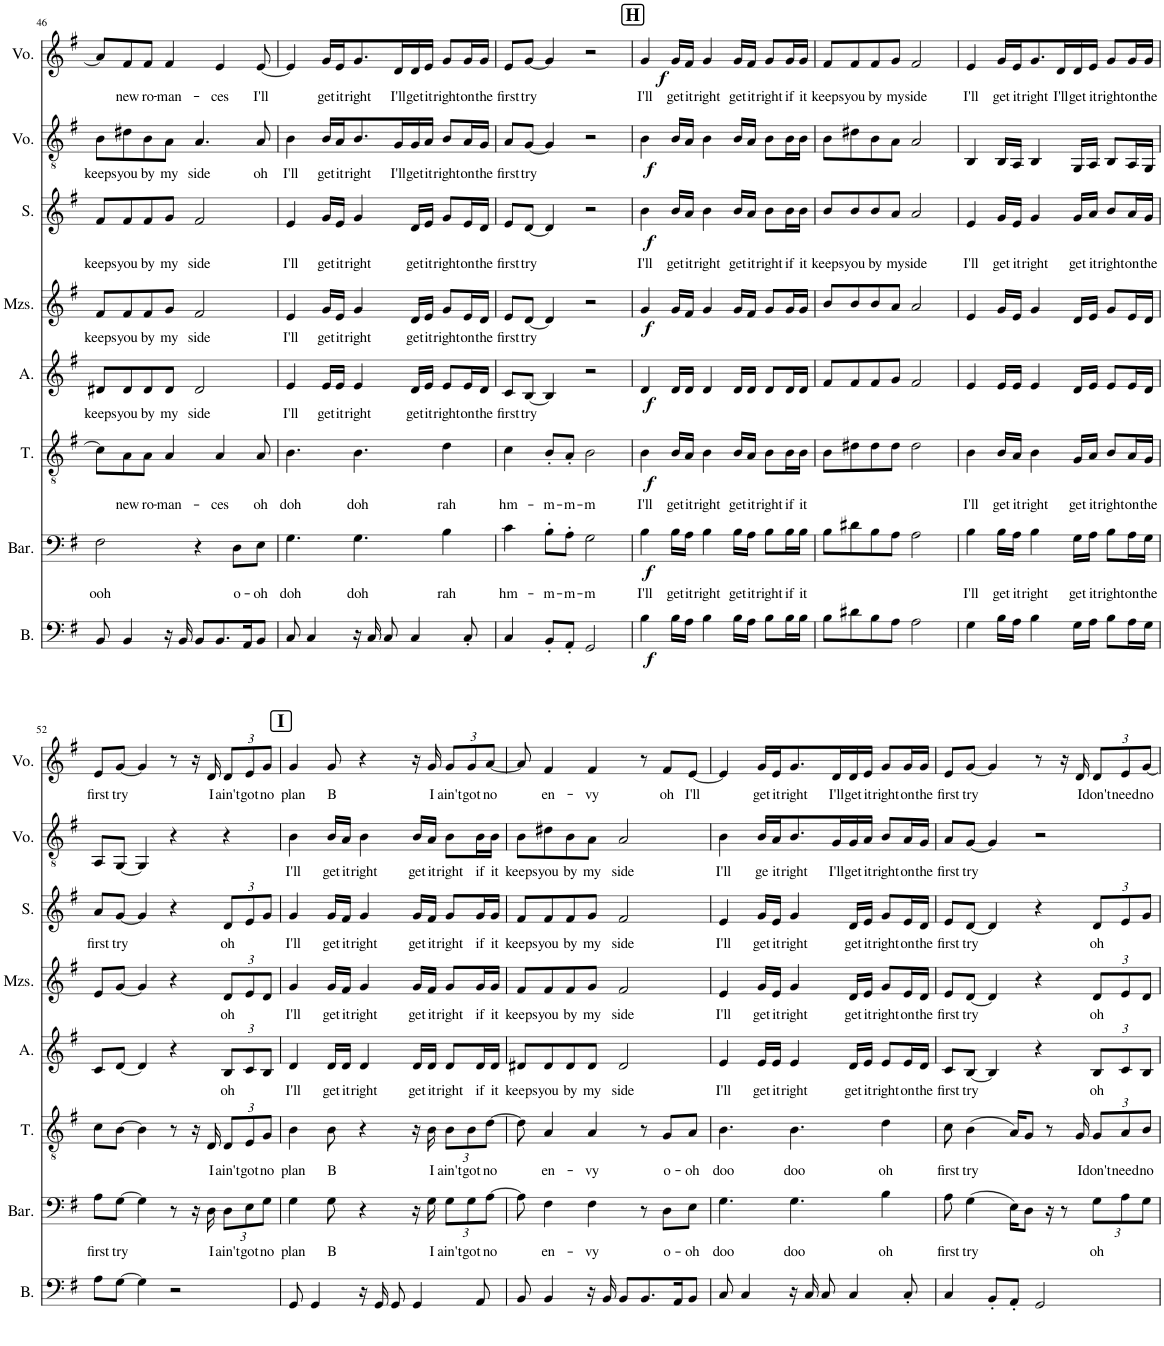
**kern	**dynam	**kern	**text	**dynam	**kern	**text	**dynam	**kern	**text	**dynam	**kern	**text	**dynam	**kern	**text	**dynam	**kern	**text	**dynam	**kern	**text	**dynam
*part8	*part8	*part7	*part7	*part7	*part6	*part6	*part6	*part5	*part5	*part5	*part4	*part4	*part4	*part3	*part3	*part3	*part2	*part2	*part2	*part1	*part1	*part1
*staff8	*staff8	*staff7	*staff7	*staff7	*staff6	*staff6	*staff6	*staff5	*staff5	*staff5	*staff4	*staff4	*staff4	*staff3	*staff3	*staff3	*staff2	*staff2	*staff2	*staff1	*staff1	*staff1
*I"Bass	*	*I"Baritone	*	*	*I"Tenor	*	*	*I"Alto	*	*	*I"Mezzo-soprano	*	*	*I"Soprano	*	*	*I"Voice	*	*	*I"Voice	*	*
*I'B.	*	*I'Bar.	*	*	*I'T.	*	*	*I'A.	*	*	*I'Mzs.	*	*	*I'S.	*	*	*I'Vo.	*	*	*I'Vo.	*	*
!!LO:PB:g=z
*clefF4	*	*clefF4	*	*	*clefGv2	*	*	*clefG2	*	*	*clefG2	*	*	*clefG2	*	*	*clefGv2	*	*	*clefG2	*	*
*k[f#]	*	*k[f#]	*	*	*k[f#]	*	*	*k[f#]	*	*	*k[f#]	*	*	*k[f#]	*	*	*k[f#]	*	*	*k[f#]	*	*
*M4/4	*	*M4/4	*	*	*M4/4	*	*	*M4/4	*	*	*M4/4	*	*	*M4/4	*	*	*M4/4	*	*	*M4/4	*	*
=46	=46	=46	=46	=46	=46	=46	=46	=46	=46	=46	=46	=46	=46	=46	=46	=46	=46	=46	=46	=46	=46	=46
!	!	!	!LO:LY:b	!	!	!	!	!	!LO:LY:b	!	!	!LO:LY:b	!	!	!LO:LY:b	!	!	!LO:LY:b	!	!	!	!
8BB/	.	2F#\	ooh	.	8c\L]	.	.	8d#X/L	keeps	.	8f#/L	keeps	.	8f#/L	keeps	.	8B\L	keeps	.	8a/L]	.	.
!	!	!	!	!	!	!LO:LY:b	!	!	!LO:LY:b	!	!	!LO:LY:b	!	!	!LO:LY:b	!	!	!LO:LY:b	!	!	!LO:LY:b	!
4BB/	.	.	.	.	8A\	new	.	8d#/	you	.	8f#/	you	.	8f#/	you	.	8d#X\	you	.	8f#/	new	.
!	!	!	!	!	!	!LO:LY:b	!	!	!LO:LY:b	!	!	!LO:LY:b	!	!	!LO:LY:b	!	!	!LO:LY:b	!	!	!LO:LY:b	!
.	.	.	.	.	8A\J	ro-	.	8d#/	by	.	8f#/	by	.	8f#/	by	.	8B\	by	.	8f#/J	ro-	.
!	!	!	!	!	!	!LO:LY:b	!	!	!LO:LY:b	!	!	!LO:LY:b	!	!	!LO:LY:b	!	!	!LO:LY:b	!	!	!LO:LY:b	!
16r	.	.	.	.	4A/	-man-	.	8d#/J	my	.	8g/J	my	.	8g/J	my	.	8A\J	my	.	4f#/	-man-	.
16BB/	.	.	.	.	.	.	.	.	.	.	.	.	.	.	.	.	.	.	.	.	.	.
!	!	!	!	!	!	!	!	!	!LO:LY:b	!	!	!LO:LY:b	!	!	!LO:LY:b	!	!	!LO:LY:b	!	!	!	!
8BB/L	.	4r	.	.	.	.	.	2d#/	side	.	2f#/	side	.	2f#/	side	.	4.A/	side	.	.	.	.
!	!	!	!	!	!	!LO:LY:b	!	!	!	!	!	!	!	!	!	!	!	!	!	!	!LO:LY:b	!
8.BB/	.	.	.	.	4A/	-ces	.	.	.	.	.	.	.	.	.	.	.	.	.	4e/	-ces	.
!	!	!	!LO:LY:b	!	!	!	!	!	!	!	!	!	!	!	!	!	!	!	!	!	!	!
.	.	8D\L	o-	.	.	.	.	.	.	.	.	.	.	.	.	.	.	.	.	.	.	.
16AA/K	.	.	.	.	.	.	.	.	.	.	.	.	.	.	.	.	.	.	.	.	.	.
!	!	!	!LO:LY:b	!	!	!LO:LY:b	!	!	!	!	!	!	!	!	!	!	!	!LO:LY:b	!	!	!LO:LY:b	!
8BB/J	.	8E\J	-oh	.	8A/	oh	.	.	.	.	.	.	.	.	.	.	8A/	oh	.	[8e/	I'll	.
=47	=47	=47	=47	=47	=47	=47	=47	=47	=47	=47	=47	=47	=47	=47	=47	=47	=47	=47	=47	=47	=47	=47
!	!	!	!LO:LY:b	!	!	!LO:LY:b	!	!	!LO:LY:b	!	!	!LO:LY:b	!	!	!LO:LY:b	!	!	!LO:LY:b	!	!	!	!
8C/	.	4.G\	doh	.	4.B\	doh	.	4e/	I'll	.	4e/	I'll	.	4e/	I'll	.	4B\	I'll	.	4e/]	.	.
4C/	.	.	.	.	.	.	.	.	.	.	.	.	.	.	.	.	.	.	.	.	.	.
!	!	!	!	!	!	!	!	!	!LO:LY:b	!	!	!LO:LY:b	!	!	!LO:LY:b	!	!	!LO:LY:b	!	!	!LO:LY:b	!
.	.	.	.	.	.	.	.	16e/LL	get	.	16g/LL	get	.	16g/LL	get	.	16B/LL	get	.	16g/LL	get	.
!	!	!	!	!	!	!	!	!	!LO:LY:b	!	!	!LO:LY:b	!	!	!LO:LY:b	!	!	!LO:LY:b	!	!	!LO:LY:b	!
.	.	.	.	.	.	.	.	16e/JJ	it	.	16e/JJ	it	.	16e/JJ	it	.	16A/J	it	.	16e/J	it	.
!	!	!	!LO:LY:b	!	!	!LO:LY:b	!	!	!LO:LY:b	!	!	!LO:LY:b	!	!	!LO:LY:b	!	!	!LO:LY:b	!	!	!LO:LY:b	!
16r	.	4.G\	doh	.	4.B\	doh	.	4e/	right	.	4g/	right	.	4g/	right	.	8.B/	right	.	8.g/	right	.
16C/	.	.	.	.	.	.	.	.	.	.	.	.	.	.	.	.	.	.	.	.	.	.
8C/	.	.	.	.	.	.	.	.	.	.	.	.	.	.	.	.	.	.	.	.	.	.
!	!	!	!	!	!	!	!	!	!	!	!	!	!	!	!	!	!	!LO:LY:b	!	!	!LO:LY:b	!
.	.	.	.	.	.	.	.	.	.	.	.	.	.	.	.	.	16G/L	I'll	.	16d/L	I'll	.
!	!	!	!	!	!	!	!	!	!LO:LY:b	!	!	!LO:LY:b	!	!	!LO:LY:b	!	!	!LO:LY:b	!	!	!LO:LY:b	!
4C/	.	.	.	.	.	.	.	16d/LL	get	.	16d/LL	get	.	16d/LL	get	.	16G/	get	.	16d/	get	.
!	!	!	!	!	!	!	!	!	!LO:LY:b	!	!	!LO:LY:b	!	!	!LO:LY:b	!	!	!LO:LY:b	!	!	!LO:LY:b	!
.	.	.	.	.	.	.	.	16e/JJ	it	.	16e/JJ	it	.	16e/JJ	it	.	16A/JJ	it	.	16e/JJ	it	.
!	!	!	!LO:LY:b	!	!	!LO:LY:b	!	!	!LO:LY:b	!	!	!LO:LY:b	!	!	!LO:LY:b	!	!	!LO:LY:b	!	!	!LO:LY:b	!
.	.	4B\	rah	.	4d\	rah	.	8e/L	right	.	8g/L	right	.	8g/L	right	.	8B/L	right	.	8g/L	right	.
!	!	!	!	!	!	!	!	!	!LO:LY:b	!	!	!LO:LY:b	!	!	!LO:LY:b	!	!	!LO:LY:b	!	!	!LO:LY:b	!
8C'/	.	.	.	.	.	.	.	16e/L	on	.	16e/L	on	.	16e/L	on	.	16A/L	on	.	16g/L	on	.
!	!	!	!	!	!	!	!	!	!LO:LY:b	!	!	!LO:LY:b	!	!	!LO:LY:b	!	!	!LO:LY:b	!	!	!LO:LY:b	!
.	.	.	.	.	.	.	.	16d/JJ	the	.	16d/JJ	the	.	16d/JJ	the	.	16G/JJ	the	.	16g/JJ	the	.
=48	=48	=48	=48	=48	=48	=48	=48	=48	=48	=48	=48	=48	=48	=48	=48	=48	=48	=48	=48	=48	=48	=48
!	!	!	!LO:LY:b	!	!	!LO:LY:b	!	!	!LO:LY:b	!	!	!LO:LY:b	!	!	!LO:LY:b	!	!	!LO:LY:b	!	!	!LO:LY:b	!
4C/	.	4c\	hm-	.	4c\	hm-	.	8c/L	first	.	8e/L	first	.	8e/L	first	.	8A/L	first	.	8e/L	first	.
!	!	!	!	!	!	!	!	!	!LO:LY:b	!	!	!LO:LY:b	!	!	!LO:LY:b	!	!	!LO:LY:b	!	!	!LO:LY:b	!
.	.	.	.	.	.	.	.	[8B/J	try	.	[8d/J	try	.	[8d/J	try	.	[8G/J	try	.	[8g/J	try	.
!	!	!	!LO:LY:b	!	!	!LO:LY:b	!	!	!	!	!	!	!	!	!	!	!	!	!	!	!	!
8BB'/L	.	8B'\L	-m-	.	8B'/L	-m-	.	4B/]	.	.	4d/]	.	.	4d/]	.	.	4G/]	.	.	4g/]	.	.
!	!	!	!LO:LY:b	!	!	!LO:LY:b	!	!	!	!	!	!	!	!	!	!	!	!	!	!	!	!
8AA'/J	.	8A'\J	-m-	.	8A'/J	-m-	.	.	.	.	.	.	.	.	.	.	.	.	.	.	.	.
!	!	!	!LO:LY:b	!	!	!LO:LY:b	!	!	!	!	!	!	!	!	!	!	!	!	!	!	!	!
2GG/	.	2G\	-m	.	2B\	-m	.	2r	.	.	2r	.	.	2r	.	.	2r	.	.	2r	.	.
!!LO:REH:place=s1:a:B:cj:fs=14:t=H
=49	=49	=49	=49	=49	=49	=49	=49	=49	=49	=49	=49	=49	=49	=49	=49	=49	=49	=49	=49	=49	=49	=49
!	!LO:DY:b	!	!LO:LY:b	!LO:DY:b	!	!LO:LY:b	!LO:DY:b	!	!	!LO:DY:b	!	!	!LO:DY:b	!	!LO:LY:b	!LO:DY:b	!	!	!LO:DY:b	!	!LO:LY:b	!LO:DY:b
4B\	f	4B\	I'll	f	4B\	I'll	f	4d/	.	f	4g/	.	f	4b\	I'll	f	4B\	.	f	4g/	I'll	f
!	!	!	!LO:LY:b	!	!	!LO:LY:b	!	!	!	!	!	!	!	!	!LO:LY:b	!	!	!	!	!	!LO:LY:b	!
16B\LL	.	16B\LL	get	.	16B/LL	get	.	16d/LL	.	.	16g/LL	.	.	16b/LL	get	.	16B/LL	.	.	16g/LL	get	.
!	!	!	!LO:LY:b	!	!	!LO:LY:b	!	!	!	!	!	!	!	!	!LO:LY:b	!	!	!	!	!	!LO:LY:b	!
16A\JJ	.	16A\JJ	it	.	16A/JJ	it	.	16d/JJ	.	.	16f#/JJ	.	.	16a/JJ	it	.	16A/JJ	.	.	16f#/JJ	it	.
!	!	!	!LO:LY:b	!	!	!LO:LY:b	!	!	!	!	!	!	!	!	!LO:LY:b	!	!	!	!	!	!LO:LY:b	!
4B\	.	4B\	right	.	4B\	right	.	4d/	.	.	4g/	.	.	4b\	right	.	4B\	.	.	4g/	right	.
!	!	!	!LO:LY:b	!	!	!LO:LY:b	!	!	!	!	!	!	!	!	!LO:LY:b	!	!	!	!	!	!LO:LY:b	!
16B\LL	.	16B\LL	get	.	16B/LL	get	.	16d/LL	.	.	16g/LL	.	.	16b/LL	get	.	16B/LL	.	.	16g/LL	get	.
!	!	!	!LO:LY:b	!	!	!LO:LY:b	!	!	!	!	!	!	!	!	!LO:LY:b	!	!	!	!	!	!LO:LY:b	!
16A\JJ	.	16A\JJ	it	.	16A/JJ	it	.	16d/JJ	.	.	16f#/JJ	.	.	16a/JJ	it	.	16A/JJ	.	.	16f#/JJ	it	.
!	!	!	!LO:LY:b	!	!	!LO:LY:b	!	!	!	!	!	!	!	!	!LO:LY:b	!	!	!	!	!	!LO:LY:b	!
8B\L	.	8B\L	right	.	8B\L	right	.	8d/L	.	.	8g/L	.	.	8b\L	right	.	8B\L	.	.	8g/L	right	.
!	!	!	!LO:LY:b	!	!	!LO:LY:b	!	!	!	!	!	!	!	!	!LO:LY:b	!	!	!	!	!	!LO:LY:b	!
16B\L	.	16B\L	if	.	16B\L	if	.	16d/L	.	.	16g/L	.	.	16b\L	if	.	16B\L	.	.	16g/L	if	.
!	!	!	!LO:LY:b	!	!	!LO:LY:b	!	!	!	!	!	!	!	!	!LO:LY:b	!	!	!	!	!	!LO:LY:b	!
16B\JJ	.	16B\JJ	it	.	16B\JJ	it	.	16d/JJ	.	.	16g/JJ	.	.	16b\JJ	it	.	16B\JJ	.	.	16g/JJ	it	.
=50	=50	=50	=50	=50	=50	=50	=50	=50	=50	=50	=50	=50	=50	=50	=50	=50	=50	=50	=50	=50	=50	=50
!	!	!	!	!	!	!	!	!	!	!	!	!	!	!	!LO:LY:b	!	!	!	!	!	!LO:LY:b	!
8B\L	.	8B\L	.	.	8B\L	.	.	8f#/L	.	.	8b/L	.	.	8b/L	keeps	.	8B\L	.	.	8f#/L	keeps	.
!	!	!	!	!	!	!	!	!	!	!	!	!	!	!	!LO:LY:b	!	!	!	!	!	!LO:LY:b	!
8d#X\	.	8d#X\	.	.	8d#X\	.	.	8f#/	.	.	8b/	.	.	8b/	you	.	8d#X\	.	.	8f#/	you	.
!	!	!	!	!	!	!	!	!	!	!	!	!	!	!	!LO:LY:b	!	!	!	!	!	!LO:LY:b	!
8B\	.	8B\	.	.	8d#\	.	.	8f#/	.	.	8b/	.	.	8b/	by	.	8B\	.	.	8f#/	by	.
!	!	!	!	!	!	!	!	!	!	!	!	!	!	!	!LO:LY:b	!	!	!	!	!	!LO:LY:b	!
8A\J	.	8A\J	.	.	8d#\J	.	.	8g/J	.	.	8a/J	.	.	8a/J	my	.	8A\J	.	.	8g/J	my	.
!	!	!	!	!	!	!	!	!	!	!	!	!	!	!	!LO:LY:b	!	!	!	!	!	!LO:LY:b	!
2A\	.	2A\	.	.	2d#\	.	.	2f#/	.	.	2a/	.	.	2a/	side	.	2A/	.	.	2f#/	side	.
=51	=51	=51	=51	=51	=51	=51	=51	=51	=51	=51	=51	=51	=51	=51	=51	=51	=51	=51	=51	=51	=51	=51
!	!	!	!LO:LY:b	!	!	!LO:LY:b	!	!	!	!	!	!	!	!	!LO:LY:b	!	!	!	!	!	!LO:LY:b	!
4G\	.	4B\	I'll	.	4B\	I'll	.	4e/	.	.	4e/	.	.	4e/	I'll	.	4BB/	.	.	4e/	I'll	.
!	!	!	!LO:LY:b	!	!	!LO:LY:b	!	!	!	!	!	!	!	!	!LO:LY:b	!	!	!	!	!	!LO:LY:b	!
16B\LL	.	16B\LL	get	.	16B/LL	get	.	16e/LL	.	.	16g/LL	.	.	16g/LL	get	.	16BB/LL	.	.	16g/LL	get	.
!	!	!	!LO:LY:b	!	!	!LO:LY:b	!	!	!	!	!	!	!	!	!LO:LY:b	!	!	!	!	!	!LO:LY:b	!
16A\JJ	.	16A\JJ	it	.	16A/JJ	it	.	16e/JJ	.	.	16e/JJ	.	.	16e/JJ	it	.	16AA/JJ	.	.	16e/J	it	.
!	!	!	!LO:LY:b	!	!	!LO:LY:b	!	!	!	!	!	!	!	!	!LO:LY:b	!	!	!	!	!	!LO:LY:b	!
4B\	.	4B\	right	.	4B\	right	.	4e/	.	.	4g/	.	.	4g/	right	.	4BB/	.	.	8.g/	right	.
!	!	!	!	!	!	!	!	!	!	!	!	!	!	!	!	!	!	!	!	!	!LO:LY:b	!
.	.	.	.	.	.	.	.	.	.	.	.	.	.	.	.	.	.	.	.	16d/L	I'll	.
!	!	!	!LO:LY:b	!	!	!LO:LY:b	!	!	!	!	!	!	!	!	!LO:LY:b	!	!	!	!	!	!LO:LY:b	!
16G\LL	.	16G\LL	get	.	16G/LL	get	.	16d/LL	.	.	16d/LL	.	.	16g/LL	get	.	16GG/LL	.	.	16d/	get	.
!	!	!	!LO:LY:b	!	!	!LO:LY:b	!	!	!	!	!	!	!	!	!LO:LY:b	!	!	!	!	!	!LO:LY:b	!
16A\JJ	.	16A\JJ	it	.	16A/JJ	it	.	16e/JJ	.	.	16e/JJ	.	.	16a/JJ	it	.	16AA/JJ	.	.	16e/JJ	it	.
!	!	!	!LO:LY:b	!	!	!LO:LY:b	!	!	!	!	!	!	!	!	!LO:LY:b	!	!	!	!	!	!LO:LY:b	!
8B\L	.	8B\L	right	.	8B/L	right	.	8e/L	.	.	8g/L	.	.	8b/L	right	.	8BB/L	.	.	8g/L	right	.
!	!	!	!LO:LY:b	!	!	!LO:LY:b	!	!	!	!	!	!	!	!	!LO:LY:b	!	!	!	!	!	!LO:LY:b	!
16A\L	.	16A\L	on	.	16A/L	on	.	16e/L	.	.	16e/L	.	.	16a/L	on	.	16AA/L	.	.	16g/L	on	.
!	!	!	!LO:LY:b	!	!	!LO:LY:b	!	!	!	!	!	!	!	!	!LO:LY:b	!	!	!	!	!	!LO:LY:b	!
16G\JJ	.	16G\JJ	the	.	16G/JJ	the	.	16d/JJ	.	.	16d/JJ	.	.	16g/JJ	the	.	16GG/JJ	.	.	16g/JJ	the	.
!!LO:LB:g=z
=52	=52	=52	=52	=52	=52	=52	=52	=52	=52	=52	=52	=52	=52	=52	=52	=52	=52	=52	=52	=52	=52	=52
!	!	!	!LO:LY:b	!	!	!	!	!	!	!	!	!	!	!	!LO:LY:b	!	!	!	!	!	!LO:LY:b	!
8A\L	.	8A\L	first	.	8c\L	.	.	8c/L	.	.	8e/L	.	.	8a/L	first	.	8AA/L	.	.	8e/L	first	.
!	!	!	!LO:LY:b	!	!	!	!	!	!	!	!	!	!	!	!LO:LY:b	!	!	!	!	!	!LO:LY:b	!
[8G\J	.	[8G\J	try	.	[8B\J	.	.	[8d/J	.	.	[8g/J	.	.	[8g/J	try	.	[8GG/J	.	.	[8g/J	try	.
4G\]	.	4G\]	.	.	4B\]	.	.	4d/]	.	.	4g/]	.	.	4g/]	.	.	4GG/]	.	.	4g/]	.	.
2r	.	8r	.	.	8r	.	.	4r	.	.	4r	.	.	4r	.	.	4r	.	.	8r	.	.
.	.	16r	.	.	16r	.	.	.	.	.	.	.	.	.	.	.	.	.	.	16r	.	.
!	!	!	!LO:LY:b	!	!	!LO:LY:b	!	!	!	!	!	!	!	!	!	!	!	!	!	!	!LO:LY:b	!
.	.	16D\	I	.	16D/	I	.	.	.	.	.	.	.	.	.	.	.	.	.	16d/	I	.
*	*	*Xbrackettup	*	*	*	*	*	*	*	*	*	*	*	*	*	*	*	*	*	*	*	*
!	!	!	!LO:LY:b	!	!	!	!	!	!	!	!	!	!	!	!	!	!	!	!	!	!	!
*	*	*	*	*	*Xbrackettup	*	*	*	*	*	*	*	*	*	*	*	*	*	*	*	*	*
!	!	!	!	!	!	!LO:LY:b	!	!	!	!	!	!	!	!	!	!	!	!	!	!	!	!
*	*	*	*	*	*	*	*	*Xbrackettup	*	*	*	*	*	*	*	*	*	*	*	*	*	*
!	!	!	!	!	!	!	!	!	!LO:LY:b	!	!	!	!	!	!	!	!	!	!	!	!	!
*	*	*	*	*	*	*	*	*	*	*	*Xbrackettup	*	*	*	*	*	*	*	*	*	*	*
!	!	!	!	!	!	!	!	!	!	!	!	!LO:LY:b	!	!	!	!	!	!	!	!	!	!
*	*	*	*	*	*	*	*	*	*	*	*	*	*	*Xbrackettup	*	*	*	*	*	*	*	*
!	!	!	!	!	!	!	!	!	!	!	!	!	!	!	!LO:LY:b	!	!	!	!	!	!	!
*	*	*	*	*	*	*	*	*	*	*	*	*	*	*	*	*	*	*	*	*Xbrackettup	*	*
!	!	!	!	!	!	!	!	!	!	!	!	!	!	!	!	!	!	!	!	!	!LO:LY:b	!
.	.	12D\L	ain't	.	12D/L	ain't	.	12B/L	oh	.	12d/L	oh	.	12d/L	oh	.	4r	.	.	12d/L	ain't	.
!	!	!	!LO:LY:b	!	!	!LO:LY:b	!	!	!	!	!	!	!	!	!	!	!	!	!	!	!LO:LY:b	!
.	.	12E\	got	.	12E/	got	.	12c/	.	.	12e/	.	.	12e/	.	.	.	.	.	12e/	got	.
!	!	!	!LO:LY:b	!	!	!LO:LY:b	!	!	!	!	!	!	!	!	!	!	!	!	!	!	!LO:LY:b	!
.	.	12G\J	no	.	12G/J	no	.	12B/J	.	.	12d/J	.	.	12g/J	.	.	.	.	.	12g/J	no	.
!!LO:REH:place=s1:a:B:cj:fs=14:t=I
=53	=53	=53	=53	=53	=53	=53	=53	=53	=53	=53	=53	=53	=53	=53	=53	=53	=53	=53	=53	=53	=53	=53
!	!	!	!LO:LY:b	!	!	!LO:LY:b	!	!	!LO:LY:b	!	!	!LO:LY:b	!	!	!LO:LY:b	!	!	!LO:LY:b	!	!	!LO:LY:b	!
8GG/	.	4G\	plan	.	4B\	plan	.	4d/	I'll	.	4g/	I'll	.	4g/	I'll	.	4B\	I'll	.	4g/	plan	.
4GG/	.	.	.	.	.	.	.	.	.	.	.	.	.	.	.	.	.	.	.	.	.	.
!	!	!	!LO:LY:b	!	!	!LO:LY:b	!	!	!LO:LY:b	!	!	!LO:LY:b	!	!	!LO:LY:b	!	!	!LO:LY:b	!	!	!LO:LY:b	!
.	.	8G\	B	.	8B\	B	.	16d/LL	get	.	16g/LL	get	.	16g/LL	get	.	16B/LL	get	.	8g/	B	.
!	!	!	!	!	!	!	!	!	!LO:LY:b	!	!	!LO:LY:b	!	!	!LO:LY:b	!	!	!LO:LY:b	!	!	!	!
.	.	.	.	.	.	.	.	16d/JJ	it	.	16f#/JJ	it	.	16f#/JJ	it	.	16A/JJ	it	.	.	.	.
!	!	!	!	!	!	!	!	!	!LO:LY:b	!	!	!LO:LY:b	!	!	!LO:LY:b	!	!	!LO:LY:b	!	!	!	!
16r	.	4r	.	.	4r	.	.	4d/	right	.	4g/	right	.	4g/	right	.	4B\	right	.	4r	.	.
16GG/	.	.	.	.	.	.	.	.	.	.	.	.	.	.	.	.	.	.	.	.	.	.
8GG/	.	.	.	.	.	.	.	.	.	.	.	.	.	.	.	.	.	.	.	.	.	.
!	!	!	!	!	!	!	!	!	!LO:LY:b	!	!	!LO:LY:b	!	!	!LO:LY:b	!	!	!LO:LY:b	!	!	!	!
4GG/	.	16r	.	.	16r	.	.	16d/LL	get	.	16g/LL	get	.	16g/LL	get	.	16B/LL	get	.	16r	.	.
!	!	!	!LO:LY:b	!	!	!LO:LY:b	!	!	!LO:LY:b	!	!	!LO:LY:b	!	!	!LO:LY:b	!	!	!LO:LY:b	!	!	!LO:LY:b	!
.	.	16G\	I	.	16B\	I	.	16d/JJ	it	.	16f#/JJ	it	.	16f#/JJ	it	.	16A/JJ	it	.	16g/	I	.
!	!	!	!LO:LY:b	!	!	!LO:LY:b	!	!	!LO:LY:b	!	!	!LO:LY:b	!	!	!LO:LY:b	!	!	!LO:LY:b	!	!	!LO:LY:b	!
.	.	12G\L	ain't	.	12B\L	ain't	.	8d/L	right	.	8g/L	right	.	8g/L	right	.	8B\L	right	.	12g/L	ain't	.
!	!	!	!LO:LY:b	!	!	!LO:LY:b	!	!	!	!	!	!	!	!	!	!	!	!	!	!	!LO:LY:b	!
.	.	12G\	got	.	12B\	got	.	.	.	.	.	.	.	.	.	.	.	.	.	12g/	got	.
!	!	!	!	!	!	!	!	!	!LO:LY:b	!	!	!LO:LY:b	!	!	!LO:LY:b	!	!	!LO:LY:b	!	!	!	!
8AA/	.	.	.	.	.	.	.	16d/L	if	.	16g/L	if	.	16g/L	if	.	16B\L	if	.	.	.	.
!	!	!	!LO:LY:b	!	!	!LO:LY:b	!	!	!	!	!	!	!	!	!	!	!	!	!	!	!LO:LY:b	!
.	.	[12A\J	no	.	[12d\J	no	.	.	.	.	.	.	.	.	.	.	.	.	.	[12a/J	no	.
!	!	!	!	!	!	!	!	!	!LO:LY:b	!	!	!LO:LY:b	!	!	!LO:LY:b	!	!	!LO:LY:b	!	!	!	!
.	.	.	.	.	.	.	.	16d/JJ	it	.	16g/JJ	it	.	16g/JJ	it	.	16B\JJ	it	.	.	.	.
=54	=54	=54	=54	=54	=54	=54	=54	=54	=54	=54	=54	=54	=54	=54	=54	=54	=54	=54	=54	=54	=54	=54
!	!	!	!	!	!	!	!	!	!LO:LY:b	!	!	!LO:LY:b	!	!	!LO:LY:b	!	!	!LO:LY:b	!	!	!	!
8BB/	.	8A\]	.	.	8d\]	.	.	8d#X/L	keeps	.	8f#/L	keeps	.	8f#/L	keeps	.	8B\L	keeps	.	8a/]	.	.
!	!	!	!LO:LY:b	!	!	!LO:LY:b	!	!	!LO:LY:b	!	!	!LO:LY:b	!	!	!LO:LY:b	!	!	!LO:LY:b	!	!	!LO:LY:b	!
4BB/	.	4F#\	en-	.	4A/	en-	.	8d#/	you	.	8f#/	you	.	8f#/	you	.	8d#X\	you	.	4f#/	en-	.
!	!	!	!	!	!	!	!	!	!LO:LY:b	!	!	!LO:LY:b	!	!	!LO:LY:b	!	!	!LO:LY:b	!	!	!	!
.	.	.	.	.	.	.	.	8d#/	by	.	8f#/	by	.	8f#/	by	.	8B\	by	.	.	.	.
!	!	!	!LO:LY:b	!	!	!LO:LY:b	!	!	!LO:LY:b	!	!	!LO:LY:b	!	!	!LO:LY:b	!	!	!LO:LY:b	!	!	!LO:LY:b	!
16r	.	4F#\	-vy	.	4A/	-vy	.	8d#/J	my	.	8g/J	my	.	8g/J	my	.	8A\J	my	.	4f#/	-vy	.
16BB/	.	.	.	.	.	.	.	.	.	.	.	.	.	.	.	.	.	.	.	.	.	.
!	!	!	!	!	!	!	!	!	!LO:LY:b	!	!	!LO:LY:b	!	!	!LO:LY:b	!	!	!LO:LY:b	!	!	!	!
8BB/L	.	.	.	.	.	.	.	2d#/	side	.	2f#/	side	.	2f#/	side	.	2A/	side	.	.	.	.
8.BB/	.	8r	.	.	8r	.	.	.	.	.	.	.	.	.	.	.	.	.	.	8r	.	.
!	!	!	!LO:LY:b	!	!	!LO:LY:b	!	!	!	!	!	!	!	!	!	!	!	!	!	!	!LO:LY:b	!
.	.	8D\L	o-	.	8G/L	o-	.	.	.	.	.	.	.	.	.	.	.	.	.	8f#/L	oh	.
16AA/K	.	.	.	.	.	.	.	.	.	.	.	.	.	.	.	.	.	.	.	.	.	.
!	!	!	!LO:LY:b	!	!	!LO:LY:b	!	!	!	!	!	!	!	!	!	!	!	!	!	!	!LO:LY:b	!
8BB/J	.	8E\J	-oh	.	8A/J	-oh	.	.	.	.	.	.	.	.	.	.	.	.	.	[8e/J	I'll	.
=55	=55	=55	=55	=55	=55	=55	=55	=55	=55	=55	=55	=55	=55	=55	=55	=55	=55	=55	=55	=55	=55	=55
!	!	!	!LO:LY:b	!	!	!LO:LY:b	!	!	!LO:LY:b	!	!	!LO:LY:b	!	!	!LO:LY:b	!	!	!LO:LY:b	!	!	!	!
8C/	.	4.G\	doo	.	4.B\	doo	.	4e/	I'll	.	4e/	I'll	.	4e/	I'll	.	4B\	I'll	.	4e/]	.	.
4C/	.	.	.	.	.	.	.	.	.	.	.	.	.	.	.	.	.	.	.	.	.	.
!	!	!	!	!	!	!	!	!	!LO:LY:b	!	!	!LO:LY:b	!	!	!LO:LY:b	!	!	!LO:LY:b	!	!	!LO:LY:b	!
.	.	.	.	.	.	.	.	16e/LL	get	.	16g/LL	get	.	16g/LL	get	.	16B/LL	ge	.	16g/LL	get	.
!	!	!	!	!	!	!	!	!	!LO:LY:b	!	!	!LO:LY:b	!	!	!LO:LY:b	!	!	!LO:LY:b	!	!	!LO:LY:b	!
.	.	.	.	.	.	.	.	16e/JJ	it	.	16e/JJ	it	.	16e/JJ	it	.	16A/J	it	.	16e/J	it	.
!	!	!	!LO:LY:b	!	!	!LO:LY:b	!	!	!LO:LY:b	!	!	!LO:LY:b	!	!	!LO:LY:b	!	!	!LO:LY:b	!	!	!LO:LY:b	!
16r	.	4.G\	doo	.	4.B\	doo	.	4e/	right	.	4g/	right	.	4g/	right	.	8.B/	right	.	8.g/	right	.
16C/	.	.	.	.	.	.	.	.	.	.	.	.	.	.	.	.	.	.	.	.	.	.
8C/	.	.	.	.	.	.	.	.	.	.	.	.	.	.	.	.	.	.	.	.	.	.
!	!	!	!	!	!	!	!	!	!	!	!	!	!	!	!	!	!	!LO:LY:b	!	!	!LO:LY:b	!
.	.	.	.	.	.	.	.	.	.	.	.	.	.	.	.	.	16G/L	I'll	.	16d/L	I'll	.
!	!	!	!	!	!	!	!	!	!LO:LY:b	!	!	!LO:LY:b	!	!	!LO:LY:b	!	!	!LO:LY:b	!	!	!LO:LY:b	!
4C/	.	.	.	.	.	.	.	16d/LL	get	.	16d/LL	get	.	16d/LL	get	.	16G/	get	.	16d/	get	.
!	!	!	!	!	!	!	!	!	!LO:LY:b	!	!	!LO:LY:b	!	!	!LO:LY:b	!	!	!LO:LY:b	!	!	!LO:LY:b	!
.	.	.	.	.	.	.	.	16e/JJ	it	.	16e/JJ	it	.	16e/JJ	it	.	16A/JJ	it	.	16e/JJ	it	.
!	!	!	!LO:LY:b	!	!	!LO:LY:b	!	!	!LO:LY:b	!	!	!LO:LY:b	!	!	!LO:LY:b	!	!	!LO:LY:b	!	!	!LO:LY:b	!
.	.	4B\	oh	.	4d\	oh	.	8e/L	right	.	8g/L	right	.	8g/L	right	.	8B/L	right	.	8g/L	right	.
!	!	!	!	!	!	!	!	!	!LO:LY:b	!	!	!LO:LY:b	!	!	!LO:LY:b	!	!	!LO:LY:b	!	!	!LO:LY:b	!
8C'/	.	.	.	.	.	.	.	16e/L	on	.	16e/L	on	.	16e/L	on	.	16A/L	on	.	16g/L	on	.
!	!	!	!	!	!	!	!	!	!LO:LY:b	!	!	!LO:LY:b	!	!	!LO:LY:b	!	!	!LO:LY:b	!	!	!LO:LY:b	!
.	.	.	.	.	.	.	.	16d/JJ	the	.	16d/JJ	the	.	16d/JJ	the	.	16G/JJ	the	.	16g/JJ	the	.
=56	=56	=56	=56	=56	=56	=56	=56	=56	=56	=56	=56	=56	=56	=56	=56	=56	=56	=56	=56	=56	=56	=56
!	!	!	!LO:LY:b	!	!	!LO:LY:b	!	!	!LO:LY:b	!	!	!LO:LY:b	!	!	!LO:LY:b	!	!	!LO:LY:b	!	!	!LO:LY:b	!
4C/	.	8A\	first	.	8c\	first	.	8c/L	first	.	8e/L	first	.	8e/L	first	.	8A/L	first	.	8e/L	first	.
!	!	!	!LO:LY:b	!	!	!LO:LY:b	!	!	!LO:LY:b	!	!	!LO:LY:b	!	!	!LO:LY:b	!	!	!LO:LY:b	!	!	!LO:LY:b	!
.	.	(4G\	try	.	(4B\	try	.	[8B/J	try	.	[8d/J	try	.	[8d/J	try	.	[8G/J	try	.	[8g/J	try	.
8BB'/L	.	.	.	.	.	.	.	4B/]	.	.	4d/]	.	.	4d/]	.	.	4G/]	.	.	4g/]	.	.
8AA'/J	.	16E\KL)	.	.	16A/KL)	.	.	.	.	.	.	.	.	.	.	.	.	.	.	.	.	.
.	.	8D\J	.	.	8G/J	.	.	.	.	.	.	.	.	.	.	.	.	.	.	.	.	.
2GG/	.	.	.	.	.	.	.	4r	.	.	4r	.	.	4r	.	.	2r	.	.	8r	.	.
.	.	16r	.	.	8r	.	.	.	.	.	.	.	.	.	.	.	.	.	.	.	.	.
.	.	8r	.	.	.	.	.	.	.	.	.	.	.	.	.	.	.	.	.	16r	.	.
!	!	!	!	!	!	!LO:LY:b	!	!	!	!	!	!	!	!	!	!	!	!	!	!	!LO:LY:b	!
.	.	.	.	.	16G/	I	.	.	.	.	.	.	.	.	.	.	.	.	.	16d/	I	.
!	!	!	!LO:LY:b	!	!	!LO:LY:b	!	!	!LO:LY:b	!	!	!LO:LY:b	!	!	!LO:LY:b	!	!	!	!	!	!LO:LY:b	!
.	.	12G\L	oh	.	12G/L	don't	.	12B/L	oh	.	12d/L	oh	.	12d/L	oh	.	.	.	.	12d/L	don't	.
!	!	!	!	!	!	!LO:LY:b	!	!	!	!	!	!	!	!	!	!	!	!	!	!	!LO:LY:b	!
.	.	12A\	.	.	12A/	need	.	12c/	.	.	12e/	.	.	12e/	.	.	.	.	.	12e/	need	.
!	!	!	!	!	!	!LO:LY:b	!	!	!	!	!	!	!	!	!	!	!	!	!	!	!LO:LY:b	!
.	.	12G\J	.	.	12B/J	no	.	12B/J	.	.	12d/J	.	.	12g/J	.	.	.	.	.	[12g/J	no	.
=	=	=	=	=	=	=	=	=	=	=	=	=	=	=	=	=	=	=	=	=	=	=
*-	*-	*-	*-	*-	*-	*-	*-	*-	*-	*-	*-	*-	*-	*-	*-	*-	*-	*-	*-	*-	*-	*-
